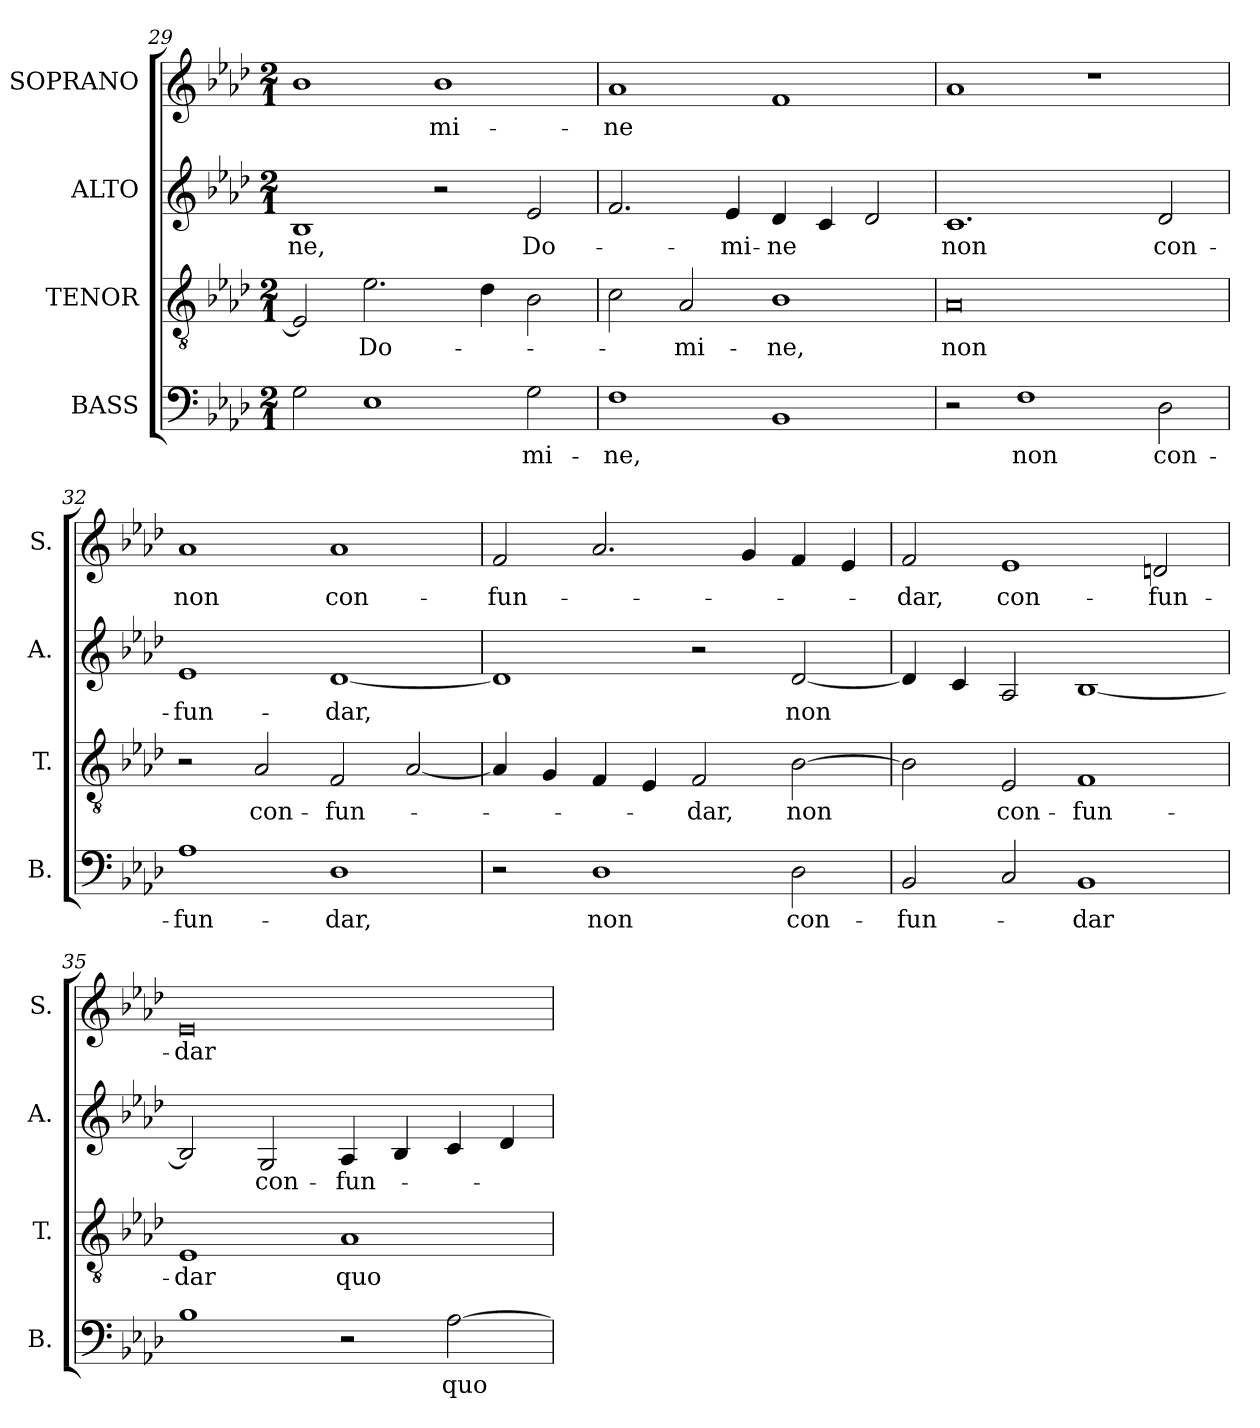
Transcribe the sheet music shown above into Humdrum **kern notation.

**kern	**text	**kern	**text	**kern	**text	**kern	**text
*part4	*part4	*part3	*part3	*part2	*part2	*part1	*part1
*staff4	*staff4	*staff3	*staff3	*staff2	*staff2	*staff1	*staff1
*I"BASS	*	*I"TENOR	*	*I"ALTO	*	*I"SOPRANO	*
*I'B.	*	*I'T.	*	*I'A.	*	*I'S.	*
!!LO:LB:g=z
*clefF4	*	*clefGv2	*	*clefG2	*	*clefG2	*
*	*	*ITrd7c12	*	*	*	*	*
*k[b-e-a-d-]	*	*k[b-e-a-d-]	*	*k[b-e-a-d-]	*	*k[b-e-a-d-]	*
*A-:	*	*A-:	*	*A-:	*	*A-:	*
*M2/1	*	*M2/1	*	*M2/1	*	*M2/1	*
=29	=29	=29	=29	=29	=29	=29	=29
!	!	!	!	!	!LO:LY:b:color=#000000	!	!
2Gi\	.	2EE-i/]	.	1B-i	-ne,	1b-i	.
!	!	!	!LO:LY:b:color=#000000	!	!	!	!
1E-i	.	2.E-i\	Do-	.	.	.	.
!	!	!	!	!	!	!	!LO:LY:b:color=#000000
.	.	.	.	2r	.	1b-i	-mi-
.	.	4D-i\	.	.	.	.	.
!	!LO:LY:b:color=#000000	!	!	!	!	!	!
!	!	!	!	!	!LO:LY:b:color=#000000	!	!
2Gi\	-mi-	2BB-i\	.	2e-i/	Do-	.	.
=30	=30	=30	=30	=30	=30	=30	=30
!	!LO:LY:b:color=#000000	!	!	!	!	!	!
!	!	!	!	!	!	!	!LO:LY:b:color=#000000
1Fi	-ne,	2Ci\	.	2.fi/	.	1a-i	-ne
!	!	!	!LO:LY:b:color=#000000	!	!	!	!
.	.	2AA-i/	-mi-	.	.	.	.
!	!	!	!	!	!LO:LY:b:color=#000000	!	!
.	.	.	.	4e-i/	-mi-	.	.
!	!	!	!LO:LY:b:color=#000000	!	!	!	!
!	!	!	!	!	!LO:LY:b:color=#000000	!	!
1BB-i	.	1BB-i	-ne,	4d-i/	-ne	1fi	.
.	.	.	.	4ci/	.	.	.
.	.	.	.	2d-i/	.	.	.
=31	=31	=31	=31	=31	=31	=31	=31
!	!	!	!LO:LY:b:color=#000000	!	!	!	!
!	!	!	!	!	!LO:LY:b:color=#000000	!	!
2r	.	0AA-i	non	1.ci	non	1a-i	.
!	!LO:LY:b:color=#000000	!	!	!	!	!	!
1Fi	non	.	.	.	.	.	.
.	.	.	.	.	.	1r	.
!	!LO:LY:b:color=#000000	!	!	!	!	!	!
!	!	!	!	!	!LO:LY:b:color=#000000	!	!
2D-i\	con-	.	.	2d-i/	con-	.	.
=32	=32	=32	=32	=32	=32	=32	=32
!	!LO:LY:b:color=#000000	!	!	!	!	!	!
!	!	!	!	!	!LO:LY:b:color=#000000	!	!
!	!	!	!	!	!	!	!LO:LY:b:color=#000000
1A-i	-fun-	2r	.	1e-i	-fun-	1a-i	non
!	!	!	!LO:LY:b:color=#000000	!	!	!	!
.	.	2AA-i/	con-	.	.	.	.
!	!LO:LY:b:color=#000000	!	!	!	!	!	!
!	!	!	!LO:LY:b:color=#000000	!	!	!	!
!	!	!	!	!	!LO:LY:b:color=#000000	!	!
!	!	!	!	!	!	!	!LO:LY:b:color=#000000
1D-i	-dar,	2FFi/	-fun-	[1d-i	-dar,	1a-i	con-
.	.	[2AA-i/	.	.	.	.	.
=33	=33	=33	=33	=33	=33	=33	=33
!	!	!	!	!	!	!	!LO:LY:b:color=#000000
2r	.	4AA-i/]	.	1d-i]	.	2fi/	-fun-
.	.	4GGi/	.	.	.	.	.
!	!LO:LY:b:color=#000000	!	!	!	!	!	!
1D-i	non	4FFi/	.	.	.	2.a-i/	.
.	.	4EE-i/	.	.	.	.	.
!	!	!	!LO:LY:b:color=#000000	!	!	!	!
.	.	2FFi/	-dar,	2r	.	.	.
.	.	.	.	.	.	4gi/	.
!	!LO:LY:b:color=#000000	!	!	!	!	!	!
!	!	!	!LO:LY:b:color=#000000	!	!	!	!
!	!	!	!	!	!LO:LY:b:color=#000000	!	!
2D-i\	con-	[2BB-i\	non	[2d-i/	non	4fi/	.
.	.	.	.	.	.	4e-i/	.
=34	=34	=34	=34	=34	=34	=34	=34
!	!LO:LY:b:color=#000000	!	!	!	!	!	!
!	!	!	!	!	!	!	!LO:LY:b:color=#000000
2BB-i/	-fun-	2BB-i\]	.	4d-i/]	.	2fi/	-dar,
.	.	.	.	4ci/	.	.	.
!	!	!	!LO:LY:b:color=#000000	!	!	!	!
!	!	!	!	!	!	!	!LO:LY:b:color=#000000
2Ci/	.	2EE-i/	con-	2A-i/	.	1e-i	con-
!	!LO:LY:b:color=#000000	!	!	!	!	!	!
!	!	!	!LO:LY:b:color=#000000	!	!	!	!
1BB-i	-dar	1FFi	-fun-	[1B-i	.	.	.
!	!	!	!	!	!	!	!LO:LY:b:color=#000000
.	.	.	.	.	.	2dni/	-fun-
=35	=35	=35	=35	=35	=35	=35	=35
!	!	!	!LO:LY:b:color=#000000	!	!	!	!
!	!	!	!	!	!	!	!LO:LY:b:color=#000000
1B-i	.	1EE-i	-dar	2B-i/]	.	0e-i	-dar
!	!	!	!	!	!LO:LY:b:color=#000000	!	!
.	.	.	.	2Gi/	con-	.	.
!	!	!	!LO:LY:b:color=#000000	!	!	!	!
!	!	!	!	!	!LO:LY:b:color=#000000	!	!
2r	.	1AA-i	quo-	4A-i/	-fun-	.	.
.	.	.	.	4B-i/	.	.	.
!	!LO:LY:b:color=#000000	!	!	!	!	!	!
[2A-i\	quo-	.	.	4ci/	.	.	.
.	.	.	.	4d-i/	.	.	.
=	=	=	=	=	=	=	=
*-	*-	*-	*-	*-	*-	*-	*-
